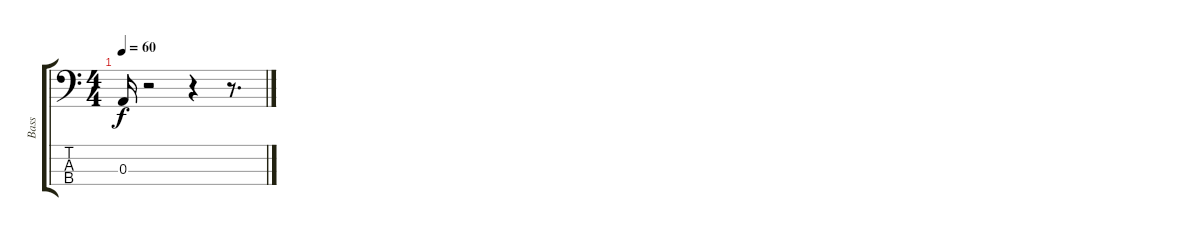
\track ("Bass" "Bass") {instrument electricbassfinger}
\staff {score tabs}
\tuning (G2 D2 A1 E1) {hide}
\ts (4 4)
\tempo 60
\clef f4
\ks c
0.3.16{dy f} r.2 r.4 r.8{d}
